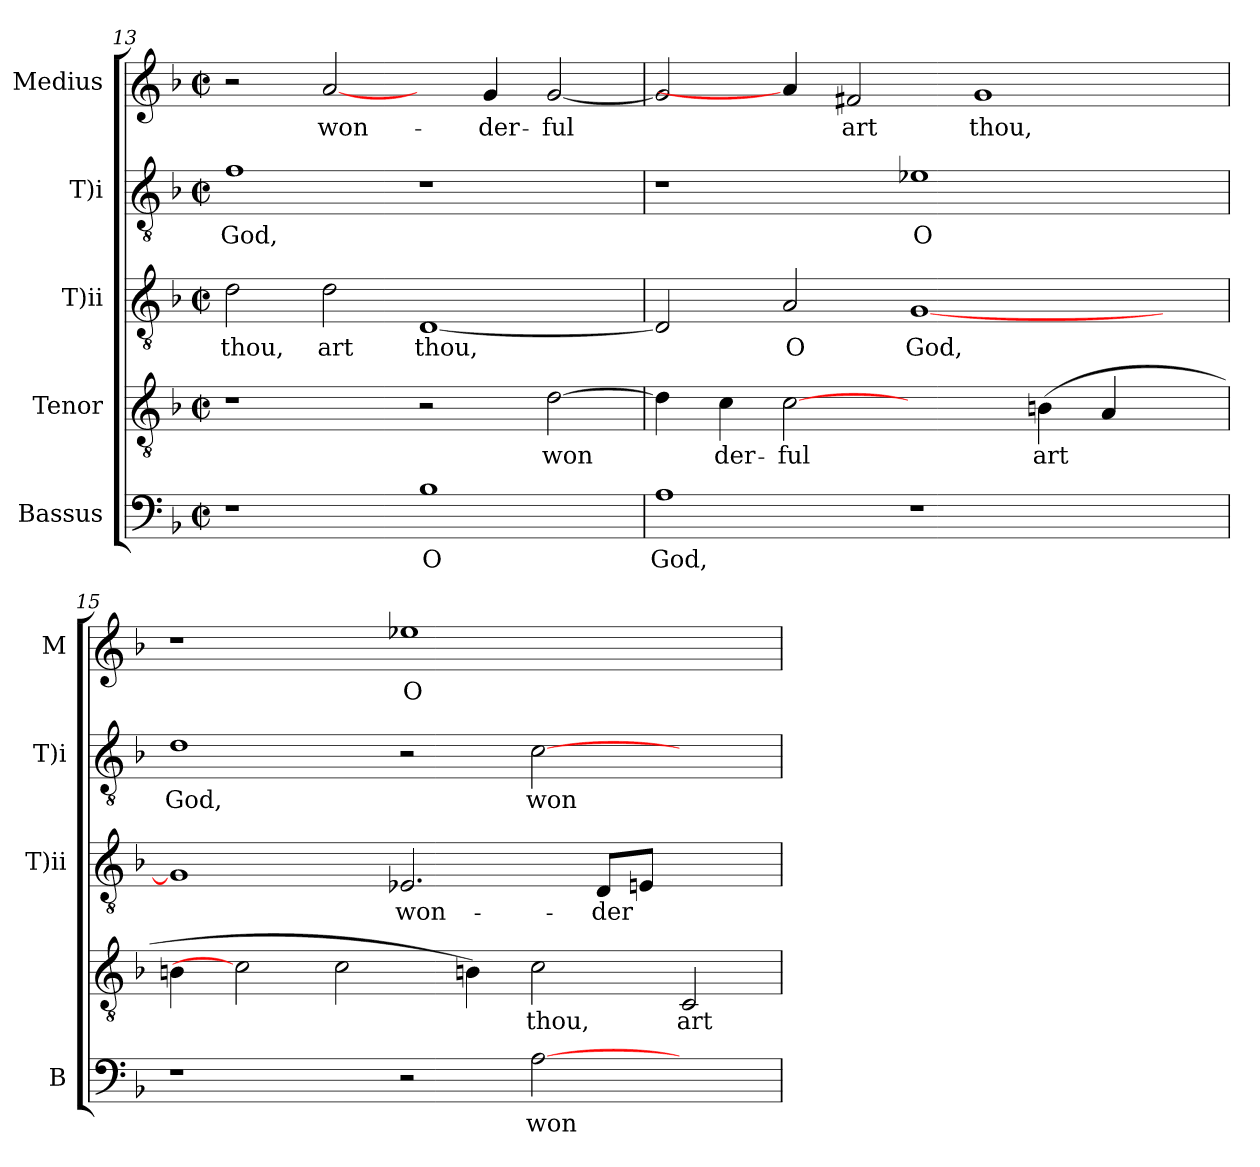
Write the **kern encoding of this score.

**kern	**text	**kern	**text	**kern	**text	**kern	**text	**kern	**text
*part5	*part5	*part4	*part4	*part3	*part3	*part2	*part2	*part1	*part1
*staff5	*staff5	*staff4	*staff4	*staff3	*staff3	*staff2	*staff2	*staff1	*staff1
*I"Bassus	*	*I"Tenor	*	*I"T)ii	*	*I"T)i	*	*I"Medius	*
*I'B	*	*	*	*I'T)ii	*	*I'T)i	*	*I'M	*
!!LO:LB:g=z
*clefF4	*	*clefGv2	*	*clefGv2	*	*clefGv2	*	*clefG2	*
*k[b-]	*	*k[b-]	*	*k[b-]	*	*k[b-]	*	*k[b-]	*
*F:	*	*F:	*	*F:	*	*F:	*	*F:	*
*M2/2	*	*M2/2	*	*M2/2	*	*M2/2	*	*M2/2	*
*met(c|)	*	*met(c|)	*	*met(c|)	*	*met(c|)	*	*met(c|)	*
=13	=13	=13	=13	=13	=13	=13	=13	=13	=13
!	!	!	!	!	!LO:LY:b:cj	!	!LO:LY:b:rj	!	!
1r	.	1r	.	2d\	thou,	1f	God,	2r	.
!	!	!	!	!	!LO:LY:b:cj	!	!	!	!LO:LY:b:cj
.	.	.	.	2d\	art	.	.	[2a/	won-
!	!LO:LY:b:cj	!	!	!	!LO:LY:b:cj	!	!	!	!
1B-	O	2r	.	[<1D	thou,	1r	.	4ryy	.
!	!	!	!	!	!	!	!	!	!LO:LY:b:cj
.	.	.	.	.	.	.	.	4g/	-der-
!	!	!	!LO:LY:b:cj	!	!	!	!	!	!LO:LY:b:cj
.	.	[>2d\	won-	.	.	.	.	[<2g/	-ful
=14	=14	=14	=14	=14	=14	=14	=14	=14	=14
!	!LO:LY:b:cj	!	!LO:LY:b:cj	!	!LO:LY:b:cj	!	!	!	!LO:LY:b:cj
1A	God,	4d\]	--	2D/]	.	1r	.	2g/]	.
!	!	!	!LO:LY:b:cj	!	!	!	!	!	!
.	.	4c\	-der-	.	.	.	.	.	.
!	!	!	!LO:LY:b:cj	!	!LO:LY:b:cj	!	!	!	!
.	.	[2c	-ful	2A/	O	.	.	4a/]	.
!	!	!	!	!	!	!	!	!	!LO:LY:b:cj
.	.	.	.	.	.	.	.	2f#X/	art
!	!	!	!	!	!LO:LY:b:cj	!	!LO:LY:b:rj	!	!
1r	.	2ryy	.	[<1G	God,	1e-X	O	.	.
!	!	!	!	!	!	!	!	!	!LO:LY:b:cj
.	.	.	.	.	.	.	.	1g	thou,
!	!	!	!LO:LY:b:cj	!	!	!	!	!	!
.	.	(>4Bn\	art	.	.	.	.	.	.
!	!	!	!LO:LY:b:cj	!	!	!	!	!	!
.	.	4A/	.	.	.	.	.	.	.
4ryy	.	4ryy	.	4ryy	.	4ryy	.	.	.
=15	=15	=15	=15	=15	=15	=15	=15	=15	=15
!	!	!	!LO:LY:b:cj	!	!LO:LY:b:cj	!	!LO:LY:b:rj	!	!
1r	.	4Bn\	.	1G]	.	1d	God,	1r	.
.	.	2c]	.	.	.	.	.	.	.
!	!	!	!LO:LY:b:cj	!	!	!	!	!	!
.	.	2c\	.	.	.	.	.	.	.
!	!	!	!	!	!LO:LY:b:cj	!	!	!	!LO:LY:b:cj
2r	.	.	.	2.E-X/	won-	2r	.	1ee-X	O
!	!	!	!LO:LY:b:cj	!	!	!	!	!	!
.	.	4Bn\)	.	.	.	.	.	.	.
!	!LO:LY:b:cj	!	!LO:LY:b:cj	!	!	!	!LO:LY:b:rj	!	!
[>2A\	won-	2c\	thou,	.	.	[>2c\	won-	.	.
!	!	!	!	!	!LO:LY:b:cj	!	!	!	!
.	.	.	.	8D/L	-der-	.	.	.	.
!	!	!	!	!	!LO:LY:b:cj	!	!	!	!
.	.	.	.	8E/J	--	.	.	.	.
!	!	!	!LO:LY:b:cj	!	!	!	!	!	!
2ryy	.	2C/	art	2ryy	.	2ryy	.	2ryy	.
=	=	=	=	=	=	=	=	=	=
*-	*-	*-	*-	*-	*-	*-	*-	*-	*-
